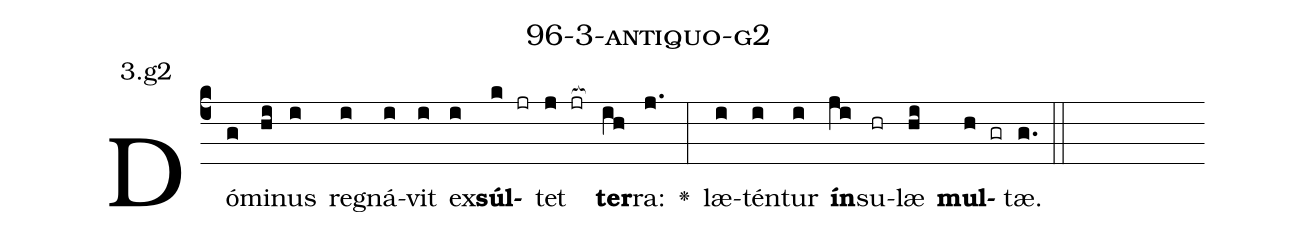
name: 96-3-antiquo-g2;
annotation: 3.g2;
%%
(c4)Dó(g)mi(hi)nus(i) re(i)gná(i)vit(i) ex(i)<b>súl</b>(k jr)tet(j jr[ocb:1{]) <b>ter</b>(ih[ocb:0}])ra:(j.) <v>\greheightstar</v>(:) læ(i)tén(i)tur(i) <b>ín</b>(ji)su(hr)læ(hi) <b>mul</b>(h gr)tæ.(g.) (::)


%E(i) u(i) o(ji) u(hi) a(h) e.(g.) (::)
